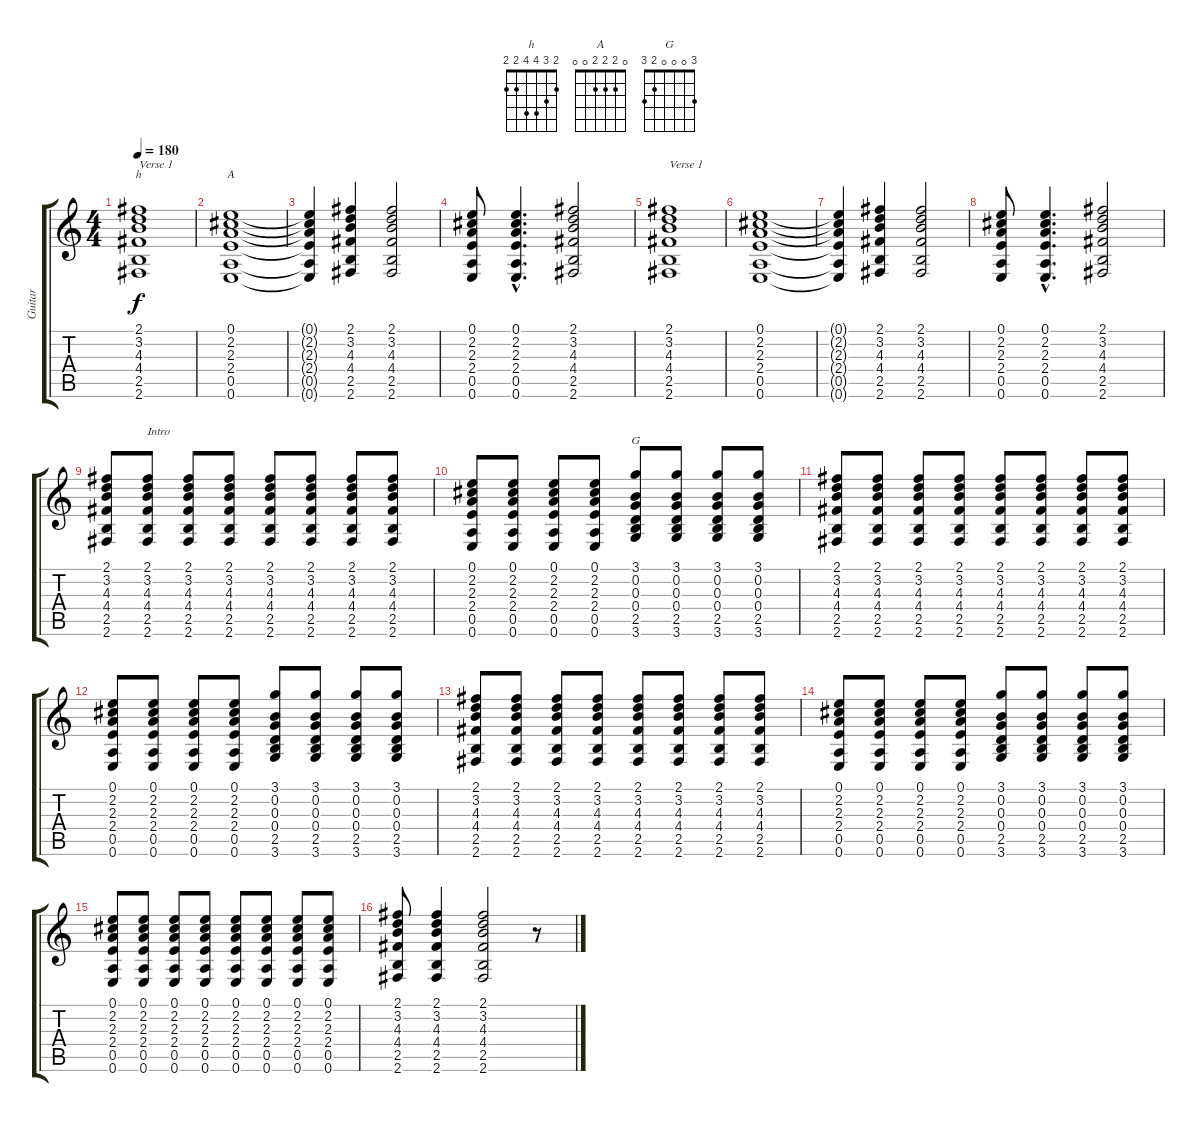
\track ("Guitar" "Guitar") {instrument electricguitarclean}
\staff {score tabs}
\tuning (E4 B3 G3 D3 A2 E2) {hide}
\chord ("h" 2 3 4 4 2 2)
\chord ("A" 0 2 2 2 0 0)
\chord ("G" 3 0 0 0 2 3)
\ts (4 4)
\tempo 180
\clef g2
\ks c
(2.1 3.2 4.3 4.4 2.5 2.6).1{ch "h" txt "Verse 1" dy f} |
(0.1 2.2 2.3 2.4 0.5 0.6).1{ch "A"} |
(0.1{t} 2.2{t} 2.3{t} 2.4{t} 0.5{t} 0.6{t}).4 (2.1 3.2 4.3 4.4 2.5 2.6).4 (2.1 3.2 4.3 4.4 2.5 2.6).2 |
(0.1 2.2 2.3 2.4 0.5 0.6).8 (0.1{hac} 2.2{hac} 2.3{hac} 2.4{hac} 0.5{hac} 0.6{hac}).4{d} (2.1 3.2 4.3 4.4 2.5 2.6).2 |
(2.1 3.2 4.3 4.4 2.5 2.6).1{txt "Verse 1"} |
(0.1 2.2 2.3 2.4 0.5 0.6).1 |
(0.1{t} 2.2{t} 2.3{t} 2.4{t} 0.5{t} 0.6{t}).4 (2.1 3.2 4.3 4.4 2.5 2.6).4 (2.1 3.2 4.3 4.4 2.5 2.6).2 |
(0.1 2.2 2.3 2.4 0.5 0.6).8 (0.1{hac} 2.2{hac} 2.3{hac} 2.4{hac} 0.5{hac} 0.6{hac}).4{d} (2.1 3.2 4.3 4.4 2.5 2.6).2 |
(2.1 3.2 4.3 4.4 2.5 2.6).8 (2.1 3.2 4.3 4.4 2.5 2.6).8{txt "Intro"} (2.1 3.2 4.3 4.4 2.5 2.6).8 (2.1 3.2 4.3 4.4 2.5 2.6).8 (2.1 3.2 4.3 4.4 2.5 2.6).8 (2.1 3.2 4.3 4.4 2.5 2.6).8 (2.1 3.2 4.3 4.4 2.5 2.6).8 (2.1 3.2 4.3 4.4 2.5 2.6).8 |
(0.1 2.2 2.3 2.4 0.5 0.6).8 (0.1 2.2 2.3 2.4 0.5 0.6).8 (0.1 2.2 2.3 2.4 0.5 0.6).8 (0.1 2.2 2.3 2.4 0.5 0.6).8 (3.1 0.2 0.3 0.4 2.5 3.6).8{ch "G"} (3.1 0.2 0.3 0.4 2.5 3.6).8 (3.1 0.2 0.3 0.4 2.5 3.6).8 (3.1 0.2 0.3 0.4 2.5 3.6).8 |
(2.1 3.2 4.3 4.4 2.5 2.6).8 (2.1 3.2 4.3 4.4 2.5 2.6).8 (2.1 3.2 4.3 4.4 2.5 2.6).8 (2.1 3.2 4.3 4.4 2.5 2.6).8 (2.1 3.2 4.3 4.4 2.5 2.6).8 (2.1 3.2 4.3 4.4 2.5 2.6).8 (2.1 3.2 4.3 4.4 2.5 2.6).8 (2.1 3.2 4.3 4.4 2.5 2.6).8 |
(0.1 2.2 2.3 2.4 0.5 0.6).8 (0.1 2.2 2.3 2.4 0.5 0.6).8 (0.1 2.2 2.3 2.4 0.5 0.6).8 (0.1 2.2 2.3 2.4 0.5 0.6).8 (3.1 0.2 0.3 0.4 2.5 3.6).8 (3.1 0.2 0.3 0.4 2.5 3.6).8 (3.1 0.2 0.3 0.4 2.5 3.6).8 (3.1 0.2 0.3 0.4 2.5 3.6).8 |
(2.1 3.2 4.3 4.4 2.5 2.6).8 (2.1 3.2 4.3 4.4 2.5 2.6).8 (2.1 3.2 4.3 4.4 2.5 2.6).8 (2.1 3.2 4.3 4.4 2.5 2.6).8 (2.1 3.2 4.3 4.4 2.5 2.6).8 (2.1 3.2 4.3 4.4 2.5 2.6).8 (2.1 3.2 4.3 4.4 2.5 2.6).8 (2.1 3.2 4.3 4.4 2.5 2.6).8 |
(0.1 2.2 2.3 2.4 0.5 0.6).8 (0.1 2.2 2.3 2.4 0.5 0.6).8 (0.1 2.2 2.3 2.4 0.5 0.6).8 (0.1 2.2 2.3 2.4 0.5 0.6).8 (3.1 0.2 0.3 0.4 2.5 3.6).8 (3.1 0.2 0.3 0.4 2.5 3.6).8 (3.1 0.2 0.3 0.4 2.5 3.6).8 (3.1 0.2 0.3 0.4 2.5 3.6).8 |
(0.1 2.2 2.3 2.4 0.5 0.6).8 (0.1 2.2 2.3 2.4 0.5 0.6).8 (0.1 2.2 2.3 2.4 0.5 0.6).8 (0.1 2.2 2.3 2.4 0.5 0.6).8 (0.1 2.2 2.3 2.4 0.5 0.6).8 (0.1 2.2 2.3 2.4 0.5 0.6).8 (0.1 2.2 2.3 2.4 0.5 0.6).8 (0.1 2.2 2.3 2.4 0.5 0.6).8 |
(2.1 3.2 4.3 4.4 2.5 2.6).8 (2.1 3.2 4.3 4.4 2.5 2.6).4 (2.1 3.2 4.3 4.4 2.5 2.6).2 r.8
